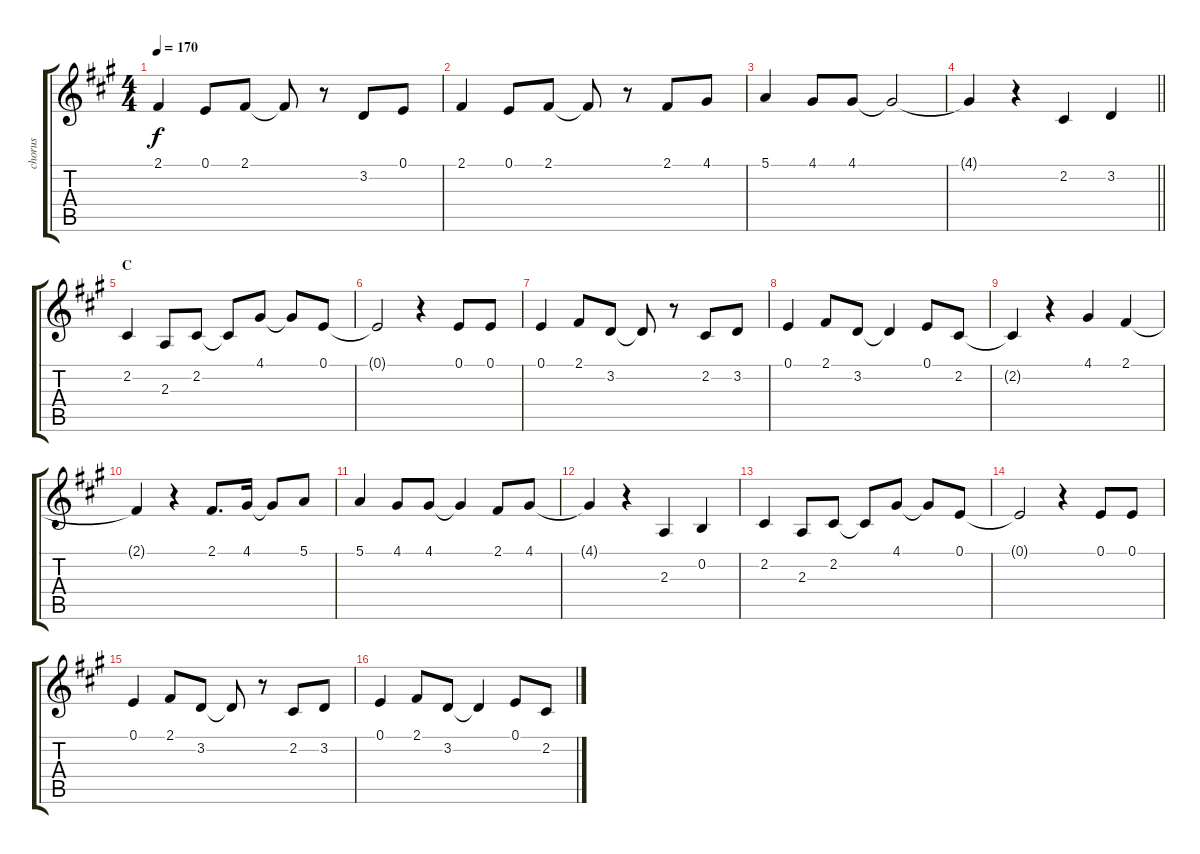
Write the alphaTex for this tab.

\track ("chorus" "chorus") {instrument flute}
\staff {score tabs}
\tuning (E4 B3 G3 D3 A2 E2) {hide}
\ts (4 4)
\tempo 170
\clef g2
\ks a
2.1.4{dy f} 0.1.8 2.1.8 2.1{t}.8 r.8 3.2.8 0.1.8 |
2.1.4 0.1.8 2.1.8 2.1{t}.8 r.8 2.1.8 4.1.8 |
5.1.4 4.1.8 4.1.8 4.1{t}.2 |
\barLineRight lightlight
4.1{t}.4 r.4 2.2.4 3.2.4 |
\section ("" "C")
2.2.4 2.3.8 2.2.8 2.2{t}.8 4.1.8 4.1{t}.8 0.1.8 |
0.1{t}.2 r.4 0.1.8 0.1.8 |
0.1.4 2.1.8 3.2.8 3.2{t}.8 r.8 2.2.8 3.2.8 |
0.1.4 2.1.8 3.2.8 3.2{t}.4 0.1.8 2.2.8 |
2.2{t}.4 r.4 4.1.4 2.1.4 |
2.1{t}.4 r.4 2.1.8{d} 4.1.16 4.1{t}.8 5.1.8 |
5.1.4 4.1.8 4.1.8 4.1{t}.4 2.1.8 4.1.8 |
4.1{t}.4 r.4 2.3.4 0.2.4 |
2.2.4 2.3.8 2.2.8 2.2{t}.8 4.1.8 4.1{t}.8 0.1.8 |
0.1{t}.2 r.4 0.1.8 0.1.8 |
0.1.4 2.1.8 3.2.8 3.2{t}.8 r.8 2.2.8 3.2.8 |
0.1.4 2.1.8 3.2.8 3.2{t}.4 0.1.8 2.2.8
